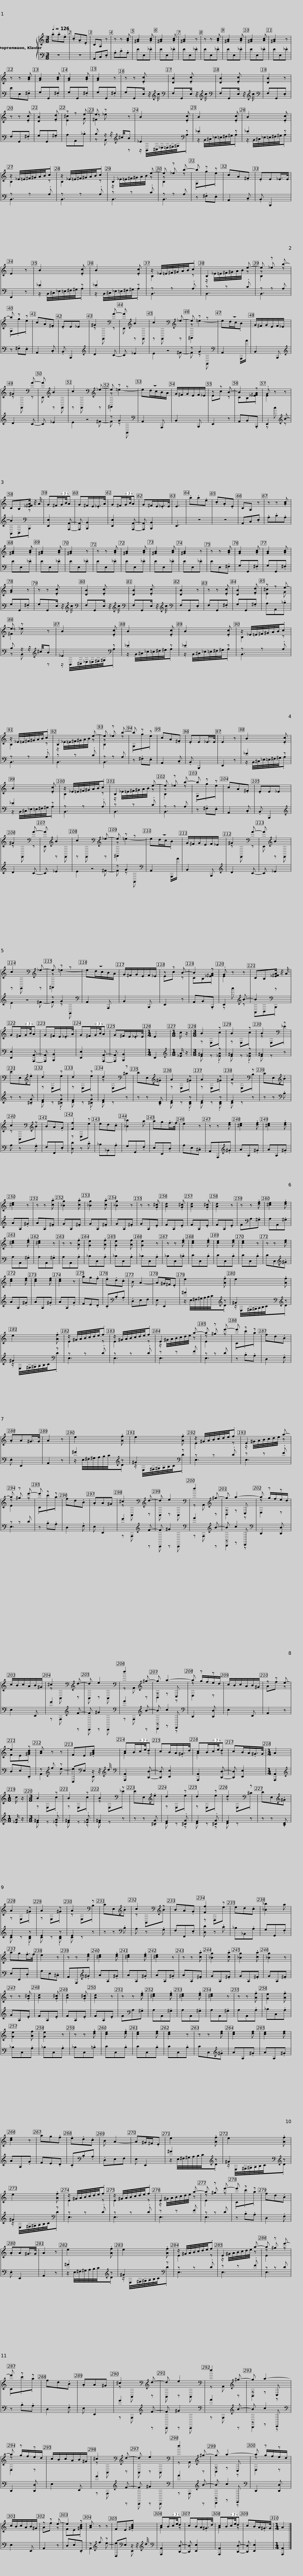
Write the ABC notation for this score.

X:1
%%score { ( 1 3 4 ) | ( 2 5 6 ) }
L:1/8
Q:1/4=126
M:3/8
I:linebreak $
K:C
V:1 treble
V:3 treble
V:4 treble
V:2 bass
V:5 bass
V:6 bass
V:1
 .a.a.e | .c.A.E | CA, z | z z .[Ac] | [^GB]2 .[Ac] | %5
 [^GB]2 .[Ac] | [^GB]2 z | z z .[Ac] | [^GB]2 .[Ac] | [^GB]2 [Ac] | %10
 [^GB]2 z |$ z z .[Ac] | [GB]2 .[Ac] | [GB]2 .[Ac] | [GB]2 z | %15
 z z .[Ec] | [DB]2 .[Ec] | [DB]2 .[Ec] | [DB]2 z |$ z z .[Ec] | %20
 [DB]2 .[Fd] | z z e- | e z z | B2 .[Ec] |$ B2 .[Ec] | %25
 B2 .[Ec] | z/ _E/4=E/4^F/4^G/4A/4B/4.c | z/ _E/4=E/4^F/4^G/4A/4B/4.c |$ B,2 e- | e z b- | %30
 b z z | cA.^F | .EE_E/>E/ | E2 z | B2 .[Ec] |$ %35
 B2 .[Ec] | z/ _E/4=E/4^F/4^G/4A/4B/4.c | B,2 e- | e z b- | b z z | %40
 cA.^F |$ .EE_E | ^G2[K:bass] A- | A[K:treble] B2 | c2[K:bass][K:treble] _e- | %45
 e z z | z3 | G/^F/G/E/F/_E/ |$ ^G2[K:bass] A- | A[K:treble] B2 | %50
 c2[K:bass][K:treble] _e- | e z z | z3 | G/^F/G/E/F/_E/ | z z B- |$ %55
 B2 z | .G z z | CB,[_E^FA]/ z/4 A/4 | G^F/(3:2:2G/B/4A | G^F/E/._E/>A/ | %60
 G^F/(3:2:2G/B/4A |$ G^F/E/._E/>E/ | E3 | .a.a.e | .c.A.E | %65
 CA, z | z z .[Ac] | [^GB]2 .[Ac] | [^GB]2 .[Ac] | [^GB]2 z | %70
 z z .[Ac] | [^GB]2 .[Ac] |$ [^GB]2 [Ac] | [^GB]2 z | z z .[Ac] | %75
 [GB]2 .[Ac] | [GB]2 .[Ac] | [GB]2 z | z z .[Ec] | [DB]2 .[Ec] |$ %80
 [DB]2 .[Ec] | [DB]2 z | z z .[Ec] | [DB]2 .[Fd] | z z e- | %85
 e z z |$ B2 .[Ec] | B2 .[Ec] | B2 .[Ec] | z/ _E/4=E/4^F/4^G/4A/4B/4.c |$ %90
 z/ _E/4=E/4^F/4^G/4A/4B/4.c | B,2 e- | e z b- | b z z | cA.^F | %95
 .EE_E/>E/ | E2 z |$ B2 .[Ec] | B2 .[Ec] | z/ _E/4=E/4^F/4^G/4A/4B/4.c | %100
 B,2 e- |$ e z b- | b z z | cA.^F | .EE_E | %105
 ^G2[K:bass] A- | A[K:treble] B2 | c2[K:bass][K:treble] _e- | e z z |$ z3 | %110
 G/^F/G/E/F/_E/ | ^G2[K:bass] A- | A[K:treble] B2 | c2[K:bass][K:treble] _e- | e z z | %115
 z3 |$ G/^F/G/E/F/_E/ | z z B- | B2 z | .G z z | %120
 CB,[_E^FA]/ z/4 A/4 | G^F/(3:2:2G/B/4A | G^F/E/._E/>A/ |$ G^F/(3:2:2G/B/4A | G^F/E/._E/>E/ | %125
[M:1/4] E2 |[M:1/8] c/ z/ |[M:3/8] B2 z | B2 z | B2[K:bass] z | %130
 EE,[K:treble].e | d2 z |$ d2 z | d2[K:bass] z | DE,[K:treble].^G | %135
 A2 z | A2 z | A2[K:bass] z | CE,[K:treble].B | c2[K:bass][K:treble] z | %140
 BA.G |$ [Ff]2 z | ed.c | [_B_b]2 a | ag.f/>f/ | %145
 e2 z | z z [df] | [^ce]2 .[df] | [^ce]2 .[df] | [^ce]2 z | %150
 z z .[ca] |$ [_Bg]2 .[ca] | [_Bg]2 .[ca] | [_Bg]2 z | z z .[G^c] | %155
 [Ad]2 .[G^c] | [Ad]2 .[G^c] | [Ad]2 z | z z .[df] | [^ce]2 .[df] | %160
 [^ce]2 .[df] | [^ce]2 z |$ z z .[Af] | [Ge]2 .[Af] | [Ge]2 [Af] | %165
 [Ge]2 z | z z .[df] | [ce]2 .[df] | [ce]2 [df] | [ce]2 z | %170
 z z [df] | [ce]2 [df] | [ce]2 [df] | [ce]2 z |$ ag.f | %175
 .e.d.c | B A2- | A^G/^F/.E | e2 .[Af] | e2 .[Af] |$ %180
 e2 .[Af] | z/ ^G/4A/4B/4c/4d/4e/4.f | z/ ^G/4A/4B/4c/4d/4e/4.f | E2 a- | a z e'- | %185
 e' z z |$ fd.B | .AA^G/>G/ | A2 z | e2 .[Af] | %190
 e2 .[Af] | z/ ^G/4A/4B/4c/4d/4e/4.f |$ E2 a- | a z e'- | e' z z | %195
 fd.B | .AA^G | ^c2[K:bass][K:treble] d- | d e2[K:bass] | f2[K:treble] ^g- |$ %200
 g a2- | a z z | c/B/c/A/B/^G/ | ^c2[K:bass][K:treble] d- | d e2[K:bass] | %205
 f2[K:treble] ^g- | g a2- |$ a z z | c/B/c/A/B/^G/ | z z e- | %210
 e2 z | [Ac] z z | FE.[^GBd] | cB/(3:2:2c/e/4d |$ cB/A/.^G/>d/ | %215
 cB/(3:2:2c/e/4d | cB/A/.^G/>G/ |[M:1/4] A2 |[M:1/8] c/ z/ |[M:3/8] B2 z | %220
 B2 z | B2[K:bass] z |$ EE,[K:treble].e | d2 z | d2 z | %225
 d2[K:bass] z | DE,[K:treble].^G | A2 z | A2 z | A2[K:bass] z | %230
 CE,[K:treble].B |$ c2[K:bass][K:treble] z | BA.G | [Ff]2 z | ed.c | %235
 [_B_b]2 a | ag.f/>f/ | e2 z | z z [df] | [^ce]2 .[df] | %240
 [^ce]2 .[df] |$ [^ce]2 z | z z .[ca] | [_Bg]2 .[ca] | [_Bg]2 .[ca] | %245
 [_Bg]2 z | z z .[G^c] | [Ad]2 .[G^c] | [Ad]2 .[G^c] | [Ad]2 z | %250
 z z .[df] | [^ce]2 .[df] |$ [^ce]2 .[df] | [^ce]2 z | z z .[Af] | %255
 [Ge]2 .[Af] | [Ge]2 [Af] | [Ge]2 z | z z .[df] | [ce]2 .[df] | %260
 [ce]2 [df] | [ce]2 z | z z [df] |$ [ce]2 [df] | [ce]2 [df] | %265
 [ce]2 z | ag.f | .e.d.c | B A2- | A^G/^F/.E | %270
 e2 .[Af] |$ e2 .[Af] | e2 .[Af] | z/ ^G/4A/4B/4c/4d/4e/4.f | z/ ^G/4A/4B/4c/4d/4e/4.f |$ %275
 E2 a- | a z e'- | e' z z | fd.B | .AA^G/>G/ | %280
 A2 z | e2 .[Af] |$ e2 .[Af] | z/ ^G/4A/4B/4c/4d/4e/4.f | E2 a- | %285
 a z e'- | e' z z | fd.B | .AA^G |$ ^c2[K:bass][K:treble] d- | %290
 d e2[K:bass] | f2[K:treble] ^g- | g a2- | a z z | c/B/c/A/B/^G/ | %295
 ^c2[K:bass][K:treble] d- |$ d e2[K:bass] | f2[K:treble] ^g- | g a2- | a z z | %300
 c/B/c/A/B/^G/ | z z e- | e2 z | [Ac] z z |$ FE.[^GBd] | %305
 cB/(3:2:2c/e/4d | cB/A/.^G/>d/ | cB/(3:2:2c/e/4d | cB/A/.^G/>G/ |[M:1/4] A2 |] %310
V:2
 z3 | z3 | A,,C,.E, | .A,.C.A, | EE,._E | %5
 EE,._E | EE,._E | EE,._E | EE,._E | EE,._E | %10
 EE,._E |$ EE,.^F, | G,G,,.^F, | G,G,,.^F, | G,G,,.^F, | %15
 G,G,,E,/ z/4[K:treble] c/4 |[K:bass] F,G,,E,/ z/4[K:treble] c/4 |[K:bass] F,G,,E,/ z/4[K:treble] c/4 |[K:bass] F,G,,.E, |$ F,G,,.^F, | %20
 G,G,,.^G, | A,A,,._B, | B, z/ z/4[K:treble] ^c/4B | _E2[K:bass] z |$ _E2 z | %25
 _E2 z | z z .A, | z z .A, |$ z z .C | z z A, | %30
 z .^F,.E, | A,,2 .C, | .B,, B,,,2 | E,,2 z | _E2 z |$ %35
 _E2 z | z z .A, | z z .C | z z A, | z .^F,.E, | %40
 A,,2 .C, |$ .B,, B,,,2 |[K:treble] D2 C- | C _E2 | z3 | %45
 z G2[K:bass] | A,,2 A,,,/A/ | B,,2 B,,, |$[K:treble] D2 C- | C _E2 | %50
 z3 | z G2[K:bass] | A,,2 A,,, | B,,2 B,,, | E,,2 z |$ %55
 A,,B,,.B,,, | E,,2[K:treble] B- | B2[K:bass] z | [E,,E,]2 [A,,,A,,]- | [A,,,A,,] [B,,,B,,]2 | %60
 [E,,E,]2 [A,,,A,,]- |$ [A,,,A,,] [B,,,B,,]2 | E,,3 | z3 | z3 | %65
 A,,C,.E, | .A,.C.A, | EE,._E | EE,._E | EE,._E | %70
 EE,._E | EE,._E |$ EE,._E | EE,._E | EE,.^F, | %75
 G,G,,.^F, | G,G,,.^F, | G,G,,.^F, | G,G,,E,/ z/4[K:treble] c/4 |[K:bass] F,G,,E,/ z/4[K:treble] c/4 |$ %80
[K:bass] F,G,,E,/ z/4[K:treble] c/4 |[K:bass] F,G,,.E, | F,G,,.^F, | G,G,,.^G, | A,A,,._B, | %85
 B, z/ z/4[K:treble] ^c/4B |$ _E2[K:bass] z | _E2 z | _E2 z | z z .A, |$ %90
 z z .A, | z z .C | z z A, | z .^F,.E, | A,,2 .C, | %95
 .B,, B,,,2 | E,,2 z |$ _E2 z | _E2 z | z z .A, | %100
 z z .C |$ z z A, | z .^F,.E, | A,,2 .C, | .B,, B,,,2 | %105
[K:treble] D2 C- | C _E2 | z3 | z G2[K:bass] |$ A,,2 A,,,/A/ | %110
 B,,2 B,,, |[K:treble] D2 C- | C _E2 | z3 | z G2[K:bass] | %115
 A,,2 A,,, |$ B,,2 B,,, | E,,2 z | A,,B,,.B,,, | E,,2[K:treble] B- | %120
 B2[K:bass] z | [E,,E,]2 [A,,,A,,]- | [A,,,A,,] [B,,,B,,]2 |$ [E,,E,]2 [A,,,A,,]- | [A,,,A,,] [B,,,B,,]2 | %125
[M:1/4] E,,2 |[M:1/8][K:treble] [_EA]/ z/ |[M:3/8] ^G2 z | ^G2 z | ^G2 z | %130
 z z .[^CG] | F2 z |$ F2 z | F2 z | z z .[B,D] | %135
 E2 z | E2 z | E2 z | z z[K:bass] .B, | A, z .G, | %140
 F,F,,.E, |$ [D,D] z .C | _B,_B,,.A, | G,G,,.F, | E,E,,.D, | %145
 A,E,.^C, | A,,A,,,[K:treble].^G | AA,.^G | AA,.^G | AA,.^G | %150
 AA,.^F |$ GA,.^F | GA,.^F | GA,.^F | GA,.E | %155
 FA,.E | FA,.E | FA,.E | F[K:bass]A,.^G, | A,A,,.^G, | %160
 A,A,,.^G, | A,A,,.^G, |$ A,A,,.A, | _B,C,.A, | _B,C,.A, | %165
 _B,C,.A, | _B,C,.=B, | CC,.B, | CC,.B, | CC,.B, | %170
 CC,[K:treble].^G | AA,.^G | AA,.^G | AA,.G |$ FE.D | %175
 .C[K:bass].B,.A, | .D,E,F, | E, E,,2 | ^G2[K:treble] z | ^G2[K:bass][K:treble] z |$ %180
 ^G2[K:bass] z | z z .D | z z .D | z z F | z z D | %185
 z .B,.A, |$ D,2 .F, | .E, E,,2 | A,,2 z | ^G2[K:treble] z | %190
 ^G2[K:bass] z | z z .D |$ z z .F | z z D | z .B,.A, | %195
 D,2 .F, | E, E,,2 | G2[K:treble] F- | F ^G2[K:bass] | A2[K:treble] B- |$ %200
 B c2[K:bass] | D,,2 [D,,D,] | E,2 E,, | G2[K:treble] F- | F ^G2[K:bass] | %205
 A2[K:treble] B- | B c2[K:bass] |$ D,,2 [D,,D,] | E,2 E,, | A,,2 z | %210
 D,E,.E,, | z[K:treble] f z | D,[K:bass]E, z/ z/4[K:treble] d/4 |[K:bass] [A,,,A,,]2 [D,,D,]- |$ [D,,D,] [E,,E,]2 | %215
 [A,,,A,,]2 [D,,D,]- | [D,,D,] [E,,E,]2 |[M:1/4] [A,,,A,,]2 |[M:1/8][K:treble] [_EA]/ z/ |[M:3/8] ^G2 .[_EA] | %220
 ^G2 .[_EA] | ^G2 z |$ z z .[^CG] | F2 .[^CG] | F2 .[^CG] | %225
 F2 z | z z .[B,D] | E2 z | E2 z | E2 z | %230
 z z[K:bass] .B, |$ A, z .G, | F,F,,.E, | [D,D] z .C | _B,_B,,.A, | %235
 G,G,,.F, | E,E,,.D, | A,E,.^C, | A,,A,,,[K:treble].^G | AA,.^G | %240
 AA,.^G |$ AA,.^G | AA,.^F | GA,.^F | GA,.^F | %245
 GA,.^F | GA,.E | FA,.E | FA,.E | FA,.E | %250
 F[K:bass]A,.^G, | A,A,,.^G, |$ A,A,,.^G, | A,A,,.^G, | A,A,,.A, | %255
 _B,C,.A, | _B,C,.A, | _B,C,.A, | _B,C,.=B, | CC,.B, | %260
 CC,.B, | CC,.B, | CC,[K:treble].^G |$ AA,.^G | AA,.^G | %265
 AA,.G | FE.D | .C[K:bass].B,.A, | .D,E,F, | E, E,,2 | %270
 ^G2[K:treble] z |$ ^G2[K:bass][K:treble] z | ^G2[K:bass] z | z z .D | z z .D |$ %275
 z z F | z z D | z .B,.A, | D,2 .F, | .E, E,,2 | %280
 A,,2 z | ^G2[K:treble] z |$ ^G2[K:bass] z | z z .D | z z .F | %285
 z z D | z .B,.A, | D,2 .F, | E, E,,2 |$ G2[K:treble] F- | %290
 F ^G2[K:bass] | A2[K:treble] B- | B c2[K:bass] | D,,2 [D,,D,] | E,2 E,, | %295
 G2[K:treble] F- |$ F ^G2[K:bass] | A2[K:treble] B- | B c2[K:bass] | D,,2 [D,,D,] | %300
 E,2 E,, | A,,2 z | D,E,.E,, | z[K:treble] f z |$ D,[K:bass]E, z/ z/4[K:treble] d/4 | %305
[K:bass] [A,,,A,,]2 [D,,D,]- | [D,,D,] [E,,E,]2 | [A,,,A,,]2 [D,,D,]- | [D,,D,] [E,,E,]2 |[M:1/4] [A,,,A,,]2 |] %310
V:3
 x3 | x3 | x3 | x3 | x3 | %5
 x3 | x3 | x3 | x3 | x3 | %10
 x3 |$ x3 | x3 | x3 | x3 | %15
 x3 | x3 | x3 | x3 |$ x3 | %20
 x3 | [E^c]2 G | z _e z | x3 |$ x3 | %25
 x3 | B,2 z | B,2 z |$ z/ _E/4=E/4^F/4^G/4A/4B/4 z | z _e z | %30
 .G,.g.e | x3 | x3 | x3 | x3 |$ %35
 x3 | B,2 z | z/ _E/4=E/4^F/4^G/4A/4B/4 z | z _e z | .G,.g.e | %40
 x3 |$ x3 | z[K:bass] E,, z | E,,[K:treble] z E,, | z[K:bass] E,,[K:treble] z | %45
 z =e2- | ed/c/.B | x3 |$ z[K:bass] E,, z | E,,[K:treble] z E,, | %50
 z[K:bass] E,,[K:treble] z | z =e2- | ed/c/B/A/ | x3 | Ec z |$ %55
 CB,.[_E^FA] | E2 z | x3 | x3 | x3 | %60
 x3 |$ x3 | x3 | x3 | x3 | %65
 x3 | x3 | x3 | x3 | x3 | %70
 x3 | x3 |$ x3 | x3 | x3 | %75
 x3 | x3 | x3 | x3 | x3 |$ %80
 x3 | x3 | x3 | x3 | [E^c]2 G | %85
 z _e z |$ x3 | x3 | x3 | B,2 z |$ %90
 B,2 z | z/ _E/4=E/4^F/4^G/4A/4B/4 z | z _e z | .G,.g.e | x3 | %95
 x3 | x3 |$ x3 | x3 | B,2 z | %100
 z/ _E/4=E/4^F/4^G/4A/4B/4 z |$ z _e z | .G,.g.e | x3 | x3 | %105
 z[K:bass] E,, z | E,,[K:treble] z E,, | z[K:bass] E,,[K:treble] z | z =e2- |$ ed/c/.B | %110
 x3 | z[K:bass] E,, z | E,,[K:treble] z E,, | z[K:bass] E,,[K:treble] z | z =e2- | %115
 ed/c/B/A/ |$ x3 | Ec z | CB,.[_E^FA] | E2 z | %120
 x3 | x3 | x3 |$ x3 | x3 | %125
[M:1/4] x2 |[M:1/8] x |[M:3/8] z E,.c | z E,.c | z[K:bass] E,._E | %130
 x2[K:treble] x | z E,.e |$ z E,.e | z[K:bass] E,.^C | x2[K:treble] x | %135
 z E,.^G | z E,.^G | z[K:bass] E,.B, | x2[K:treble] x | z[K:bass] A,,[K:treble]B | %140
 x3 |$ z D,e | x3 | x3 | x3 | %145
 x3 | x3 | x3 | x3 | x3 | %150
 x3 |$ x3 | x3 | x3 | x3 | %155
 x3 | x3 | x3 | x3 | x3 | %160
 x3 | x3 |$ x3 | x3 | x3 | %165
 x3 | x3 | x3 | x3 | x3 | %170
 x3 | x3 | x3 | x3 |$ x3 | %175
 x3 | x3 | x3 | x3 | x3 |$ %180
 x3 | E2 z | E2 z | z/ ^G/4A/4B/4c/4d/4e/4 z | z ^g z | %185
 .C.c'.a |$ x3 | x3 | x3 | x3 | %190
 x3 | E2 z |$ z/ ^G/4A/4B/4c/4d/4e/4 z | z ^g z | .C.c'.a | %195
 x3 | x3 | z[K:bass] A,,[K:treble] z | A,, z[K:bass] A,, | z A,,[K:treble] z |$ %200
 z z C, | z g/f/e/d/ | x3 | z[K:bass] A,,[K:treble] z | A,, z[K:bass] A,, | %205
 z A,,[K:treble] z | z z C, |$ z g/f/e/d/ | x3 | Af z | %210
 FE.[^GBd] | x3 | x3 | A2 z |$ x3 | %215
 A2 z | x3 |[M:1/4] x2 |[M:1/8] x |[M:3/8] z E,.c | %220
 z E,.c | z[K:bass] E,._E |$ x2[K:treble] x | z E,.e | z E,.e | %225
 z[K:bass] E,.^C | x2[K:treble] x | z E,.^G | z E,.^G | z[K:bass] E,.B, | %230
 x2[K:treble] x |$ z[K:bass] A,,[K:treble]B | x3 | z D,e | x3 | %235
 x3 | x3 | x3 | x3 | x3 | %240
 x3 |$ x3 | x3 | x3 | x3 | %245
 x3 | x3 | x3 | x3 | x3 | %250
 x3 | x3 |$ x3 | x3 | x3 | %255
 x3 | x3 | x3 | x3 | x3 | %260
 x3 | x3 | x3 |$ x3 | x3 | %265
 x3 | x3 | x3 | x3 | x3 | %270
 x3 |$ x3 | x3 | E2 z | E2 z |$ %275
 z/ ^G/4A/4B/4c/4d/4e/4 z | z ^g z | .C.c'.a | x3 | x3 | %280
 x3 | x3 |$ x3 | E2 z | z/ ^G/4A/4B/4c/4d/4e/4 z | %285
 z ^g z | .C.c'.a | x3 | x3 |$ z[K:bass] A,,[K:treble] z | %290
 A,, z[K:bass] A,, | z A,,[K:treble] z | z z C, | z g/f/e/d/ | x3 | %295
 z[K:bass] A,,[K:treble] z |$ A,, z[K:bass] A,, | z A,,[K:treble] z | z z C, | z g/f/e/d/ | %300
 x3 | Af z | FE.[^GBd] | x3 |$ x3 | %305
 A2 z | x3 | A2 z | x3 |[M:1/4] x2 |] %310
V:4
 x3 | x3 | x3 | x3 | x3 | %5
 x3 | x3 | x3 | x3 | x3 | %10
 x3 |$ x3 | x3 | x3 | x3 | %15
 x3 | x3 | x3 | x3 |$ x3 | %20
 x3 | x3 | ^F2 z | x3 |$ x3 | %25
 x3 | x3 | x3 |$ x3 | B,2 z | %30
 x3 | x3 | x3 | x3 | x3 |$ %35
 x3 | x3 | x3 | B,2 z | x3 | %40
 x3 |$ x3 | x[K:bass] x2 | x[K:treble] x2 | x[K:bass] x[K:treble] x | %45
 ^F,,2 z | x3 | x3 |$ x[K:bass] x2 | x[K:treble] x2 | %50
 x[K:bass] x[K:treble] x | ^F,,2 z | x3 | x3 | x3 |$ %55
 x3 | x3 | x3 | x3 | x3 | %60
 x3 |$ x3 | x3 | x3 | x3 | %65
 x3 | x3 | x3 | x3 | x3 | %70
 x3 | x3 |$ x3 | x3 | x3 | %75
 x3 | x3 | x3 | x3 | x3 |$ %80
 x3 | x3 | x3 | x3 | x3 | %85
 ^F2 z |$ x3 | x3 | x3 | x3 |$ %90
 x3 | x3 | B,2 z | x3 | x3 | %95
 x3 | x3 |$ x3 | x3 | x3 | %100
 x3 |$ B,2 z | x3 | x3 | x3 | %105
 x[K:bass] x2 | x[K:treble] x2 | x[K:bass] x[K:treble] x | ^F,,2 z |$ x3 | %110
 x3 | x[K:bass] x2 | x[K:treble] x2 | x[K:bass] x[K:treble] x | ^F,,2 z | %115
 x3 |$ x3 | x3 | x3 | x3 | %120
 x3 | x3 | x3 |$ x3 | x3 | %125
[M:1/4] x2 |[M:1/8] x |[M:3/8] x3 | x3 | x[K:bass] x2 | %130
 x2[K:treble] x | x3 |$ x3 | x[K:bass] x2 | x2[K:treble] x | %135
 x3 | x3 | x[K:bass] x2 | x2[K:treble] x | x[K:bass] x[K:treble] x | %140
 x3 |$ x3 | x3 | x3 | x3 | %145
 x3 | x3 | x3 | x3 | x3 | %150
 x3 |$ x3 | x3 | x3 | x3 | %155
 x3 | x3 | x3 | x3 | x3 | %160
 x3 | x3 |$ x3 | x3 | x3 | %165
 x3 | x3 | x3 | x3 | x3 | %170
 x3 | x3 | x3 | x3 |$ x3 | %175
 x3 | x3 | x3 | x3 | x3 |$ %180
 x3 | x3 | x3 | x3 | E2 z | %185
 x3 |$ x3 | x3 | x3 | x3 | %190
 x3 | x3 |$ x3 | E2 z | x3 | %195
 x3 | x3 | x[K:bass] x[K:treble] x | x2[K:bass] x | x2[K:treble] x |$ %200
 B,,2 z | D,2 z | x3 | x[K:bass] x[K:treble] x | x2[K:bass] x | %205
 x2[K:treble] x | B,,2 z |$ D,2 z | x3 | x3 | %210
 x3 | x3 | x3 | x3 |$ x3 | %215
 x3 | x3 |[M:1/4] x2 |[M:1/8] x |[M:3/8] x3 | %220
 x3 | x[K:bass] x2 |$ x2[K:treble] x | x3 | x3 | %225
 x[K:bass] x2 | x2[K:treble] x | x3 | x3 | x[K:bass] x2 | %230
 x2[K:treble] x |$ x[K:bass] x[K:treble] x | x3 | x3 | x3 | %235
 x3 | x3 | x3 | x3 | x3 | %240
 x3 |$ x3 | x3 | x3 | x3 | %245
 x3 | x3 | x3 | x3 | x3 | %250
 x3 | x3 |$ x3 | x3 | x3 | %255
 x3 | x3 | x3 | x3 | x3 | %260
 x3 | x3 | x3 |$ x3 | x3 | %265
 x3 | x3 | x3 | x3 | x3 | %270
 x3 |$ x3 | x3 | x3 | x3 |$ %275
 x3 | E2 z | x3 | x3 | x3 | %280
 x3 | x3 |$ x3 | x3 | x3 | %285
 E2 z | x3 | x3 | x3 |$ x[K:bass] x[K:treble] x | %290
 x2[K:bass] x | x2[K:treble] x | B,,2 z | D,2 z | x3 | %295
 x[K:bass] x[K:treble] x |$ x2[K:bass] x | x2[K:treble] x | B,,2 z | D,2 z | %300
 x3 | x3 | x3 | x3 |$ x3 | %305
 x3 | x3 | x3 | x3 |[M:1/4] x2 |] %310
V:5
 x3 | x3 | x3 | x3 | x3 | %5
 x3 | x3 | x3 | x3 | x3 | %10
 x3 |$ x3 | x3 | x3 | x3 | %15
 x11/4[K:treble] x/4 |[K:bass] x11/4[K:treble] x/4 |[K:bass] x11/4[K:treble] x/4 |[K:bass] x3 |$ x3 | %20
 x3 | x3 | z B,,[K:treble] z | z/[K:bass] B,,/4^C,/4_E,/4=E,/4^F,/4^G,/4.A, |$ z/ B,,/4^C,/4_E,/4=E,/4^F,/4^G,/4.A, | %25
 z/ B,,/4^C,/4_E,/4=E,/4^F,/4^G,/4.A, | B,,3 | B,,3 |$ B,,3 | B,,3 | %30
 x3 | x3 | x3 | x3 | z/ B,,/4^C,/4_E,/4=E,/4^F,/4^G,/4.A, |$ %35
 z/ B,,/4^C,/4_E,/4=E,/4^F,/4^G,/4.A, | B,,3 | B,,3 | B,,3 | x3 | %40
 x3 |$ x3 |[K:treble] x3 | x3 | E2 ^F- | %45
 F z[K:bass] G,, | x3 | x3 |$[K:treble] x3 | x3 | %50
 E2 ^F- | F z[K:bass] G,, | x3 | x3 | x3 |$ %55
 x3 | z[K:treble] c z | A,,[K:bass]B,,.B,,, | x3 | x3 | %60
 x3 |$ x3 | x3 | x3 | x3 | %65
 x3 | x3 | x3 | x3 | x3 | %70
 x3 | x3 |$ x3 | x3 | x3 | %75
 x3 | x3 | x3 | x11/4[K:treble] x/4 |[K:bass] x11/4[K:treble] x/4 |$ %80
[K:bass] x11/4[K:treble] x/4 |[K:bass] x3 | x3 | x3 | x3 | %85
 z B,,[K:treble] z |$ z/[K:bass] B,,/4^C,/4_E,/4=E,/4^F,/4^G,/4.A, | z/ B,,/4^C,/4_E,/4=E,/4^F,/4^G,/4.A, | z/ B,,/4^C,/4_E,/4=E,/4^F,/4^G,/4.A, | B,,3 |$ %90
 B,,3 | B,,3 | B,,3 | x3 | x3 | %95
 x3 | x3 |$ z/ B,,/4^C,/4_E,/4=E,/4^F,/4^G,/4.A, | z/ B,,/4^C,/4_E,/4=E,/4^F,/4^G,/4.A, | B,,3 | %100
 B,,3 |$ B,,3 | x3 | x3 | x3 | %105
[K:treble] x3 | x3 | E2 ^F- | F z[K:bass] G,, |$ x3 | %110
 x3 |[K:treble] x3 | x3 | E2 ^F- | F z[K:bass] G,, | %115
 x3 |$ x3 | x3 | x3 | z[K:treble] c z | %120
 A,,[K:bass]B,,.B,,, | x3 | x3 |$ x3 | x3 | %125
[M:1/4] x2 |[M:1/8][K:treble] x |[M:3/8] E z .[_EA] | E z .[_EA] | E z z | %130
 x3 | D z .[^CG] |$ D z .[^CG] | D z z | x3 | %135
 C z .[B,D] | C z .[B,D] | C z z | x2[K:bass] x | x3 | %140
 x3 |$ x3 | x3 | x3 | x3 | %145
 x3 | x2[K:treble] x | x3 | x3 | x3 | %150
 x3 |$ x3 | x3 | x3 | x3 | %155
 x3 | x3 | x3 | x[K:bass] x2 | x3 | %160
 x3 | x3 |$ x3 | x3 | x3 | %165
 x3 | x3 | x3 | x3 | x3 | %170
 x2[K:treble] x | x3 | x3 | x3 |$ x3 | %175
 x[K:bass] x2 | x3 | x3 | z/ E,/4^F,/4^G,/4A,/4B,/4[K:treble]C/4.D | z/[K:bass] E,/4^F,/4^G,/4A,/4B,/4[K:treble]C/4.D |$ %180
 z/[K:bass] E,/4^F,/4^G,/4A,/4B,/4C/4.D | E,3 | E,3 | E,3 | E,3 | %185
 x3 |$ x3 | x3 | x3 | z/ E,/4^F,/4^G,/4A,/4B,/4[K:treble]C/4.D | %190
 z/[K:bass] E,/4^F,/4^G,/4A,/4B,/4C/4.D | E,3 |$ E,3 | E,3 | x3 | %195
 x3 | x3 | z A,,,[K:treble] z | A,,, z[K:bass] A,,, | z A,,,[K:treble] z |$ %200
 z z[K:bass] C,, | x3 | x3 | z A,,,[K:treble] z | A,,, z[K:bass] A,,, | %205
 z A,,,[K:treble] z | z z[K:bass] C,, |$ x3 | x3 | x3 | %210
 x3 | A,,2[K:treble] e- | e2[K:bass] E,,[K:treble] |[K:bass] x3 |$ x3 | %215
 x3 | x3 |[M:1/4] x2 |[M:1/8][K:treble] x |[M:3/8] E z z | %220
 E z z | E z z |$ x3 | D z z | D z z | %225
 D z z | x3 | C z .[B,D] | C z .[B,D] | C z z | %230
 x2[K:bass] x |$ x3 | x3 | x3 | x3 | %235
 x3 | x3 | x3 | x2[K:treble] x | x3 | %240
 x3 |$ x3 | x3 | x3 | x3 | %245
 x3 | x3 | x3 | x3 | x3 | %250
 x[K:bass] x2 | x3 |$ x3 | x3 | x3 | %255
 x3 | x3 | x3 | x3 | x3 | %260
 x3 | x3 | x2[K:treble] x |$ x3 | x3 | %265
 x3 | x3 | x[K:bass] x2 | x3 | x3 | %270
 z/ E,/4^F,/4^G,/4A,/4B,/4[K:treble]C/4.D |$ z/[K:bass] E,/4^F,/4^G,/4A,/4B,/4[K:treble]C/4.D | z/[K:bass] E,/4^F,/4^G,/4A,/4B,/4C/4.D | E,3 | E,3 |$ %275
 E,3 | E,3 | x3 | x3 | x3 | %280
 x3 | z/ E,/4^F,/4^G,/4A,/4B,/4[K:treble]C/4.D |$ z/[K:bass] E,/4^F,/4^G,/4A,/4B,/4C/4.D | E,3 | E,3 | %285
 E,3 | x3 | x3 | x3 |$ z A,,,[K:treble] z | %290
 A,,, z[K:bass] A,,, | z A,,,[K:treble] z | z z[K:bass] C,, | x3 | x3 | %295
 z A,,,[K:treble] z |$ A,,, z[K:bass] A,,, | z A,,,[K:treble] z | z z[K:bass] C,, | x3 | %300
 x3 | x3 | x3 | A,,2[K:treble] e- |$ e2[K:bass] E,,[K:treble] | %305
[K:bass] x3 | x3 | x3 | x3 |[M:1/4] x2 |] %310
V:6
 x3 | x3 | x3 | x3 | x3 | %5
 x3 | x3 | x3 | x3 | x3 | %10
 x3 |$ x3 | x3 | x3 | x3 | %15
 x11/4[K:treble] x/4 |[K:bass] x11/4[K:treble] x/4 |[K:bass] x11/4[K:treble] x/4 |[K:bass] x3 |$ x3 | %20
 x3 | x3 | x7/4[K:treble] x5/4 | x/[K:bass] x5/2 |$ x3 | %25
 x3 | x3 | x3 |$ x3 | x3 | %30
 x3 | x3 | x3 | x3 | x3 |$ %35
 x3 | x3 | x3 | x3 | x3 | %40
 x3 |$ x3 |[K:treble] x3 | x3 | x3 | %45
 x2[K:bass] x | x3 | x3 |$[K:treble] x3 | x3 | %50
 x3 | x2[K:bass] x | x3 | x3 | x3 |$ %55
 x3 | x[K:treble] x2 | x[K:bass] x2 | x3 | x3 | %60
 x3 |$ x3 | x3 | x3 | x3 | %65
 x3 | x3 | x3 | x3 | x3 | %70
 x3 | x3 |$ x3 | x3 | x3 | %75
 x3 | x3 | x3 | x11/4[K:treble] x/4 |[K:bass] x11/4[K:treble] x/4 |$ %80
[K:bass] x11/4[K:treble] x/4 |[K:bass] x3 | x3 | x3 | x3 | %85
 x7/4[K:treble] x5/4 |$ x/[K:bass] x5/2 | x3 | x3 | x3 |$ %90
 x3 | x3 | x3 | x3 | x3 | %95
 x3 | x3 |$ x3 | x3 | x3 | %100
 x3 |$ x3 | x3 | x3 | x3 | %105
[K:treble] x3 | x3 | x3 | x2[K:bass] x |$ x3 | %110
 x3 |[K:treble] x3 | x3 | x3 | x2[K:bass] x | %115
 x3 |$ x3 | x3 | x3 | x[K:treble] x2 | %120
 x[K:bass] x2 | x3 | x3 |$ x3 | x3 | %125
[M:1/4] x2 |[M:1/8][K:treble] x |[M:3/8] x3 | x3 | x3 | %130
 x3 | x3 |$ x3 | x3 | x3 | %135
 x3 | x3 | x3 | x2[K:bass] x | x3 | %140
 x3 |$ x3 | x3 | x3 | x3 | %145
 x3 | x2[K:treble] x | x3 | x3 | x3 | %150
 x3 |$ x3 | x3 | x3 | x3 | %155
 x3 | x3 | x3 | x[K:bass] x2 | x3 | %160
 x3 | x3 |$ x3 | x3 | x3 | %165
 x3 | x3 | x3 | x3 | x3 | %170
 x2[K:treble] x | x3 | x3 | x3 |$ x3 | %175
 x[K:bass] x2 | x3 | x3 | x7/4[K:treble] x5/4 | x/[K:bass] x5/4[K:treble] x5/4 |$ %180
 x/[K:bass] x5/2 | x3 | x3 | x3 | x3 | %185
 x3 |$ x3 | x3 | x3 | x7/4[K:treble] x5/4 | %190
 x/[K:bass] x5/2 | x3 |$ x3 | x3 | x3 | %195
 x3 | x3 | x2[K:treble] x | x2[K:bass] x | x2[K:treble] x |$ %200
 B,,,2[K:bass] z | x3 | x3 | x2[K:treble] x | x2[K:bass] x | %205
 x2[K:treble] x | B,,,2[K:bass] z |$ x3 | x3 | x3 | %210
 x3 | x[K:treble] x2 | x[K:bass] x7/4[K:treble] x/4 |[K:bass] x3 |$ x3 | %215
 x3 | x3 |[M:1/4] x2 |[M:1/8][K:treble] x |[M:3/8] x3 | %220
 x3 | x3 |$ x3 | x3 | x3 | %225
 x3 | x3 | x3 | x3 | x3 | %230
 x2[K:bass] x |$ x3 | x3 | x3 | x3 | %235
 x3 | x3 | x3 | x2[K:treble] x | x3 | %240
 x3 |$ x3 | x3 | x3 | x3 | %245
 x3 | x3 | x3 | x3 | x3 | %250
 x[K:bass] x2 | x3 |$ x3 | x3 | x3 | %255
 x3 | x3 | x3 | x3 | x3 | %260
 x3 | x3 | x2[K:treble] x |$ x3 | x3 | %265
 x3 | x3 | x[K:bass] x2 | x3 | x3 | %270
 x7/4[K:treble] x5/4 |$ x/[K:bass] x5/4[K:treble] x5/4 | x/[K:bass] x5/2 | x3 | x3 |$ %275
 x3 | x3 | x3 | x3 | x3 | %280
 x3 | x7/4[K:treble] x5/4 |$ x/[K:bass] x5/2 | x3 | x3 | %285
 x3 | x3 | x3 | x3 |$ x2[K:treble] x | %290
 x2[K:bass] x | x2[K:treble] x | B,,,2[K:bass] z | x3 | x3 | %295
 x2[K:treble] x |$ x2[K:bass] x | x2[K:treble] x | B,,,2[K:bass] z | x3 | %300
 x3 | x3 | x3 | x[K:treble] x2 |$ x[K:bass] x7/4[K:treble] x/4 | %305
[K:bass] x3 | x3 | x3 | x3 |[M:1/4] x2 |] %310
